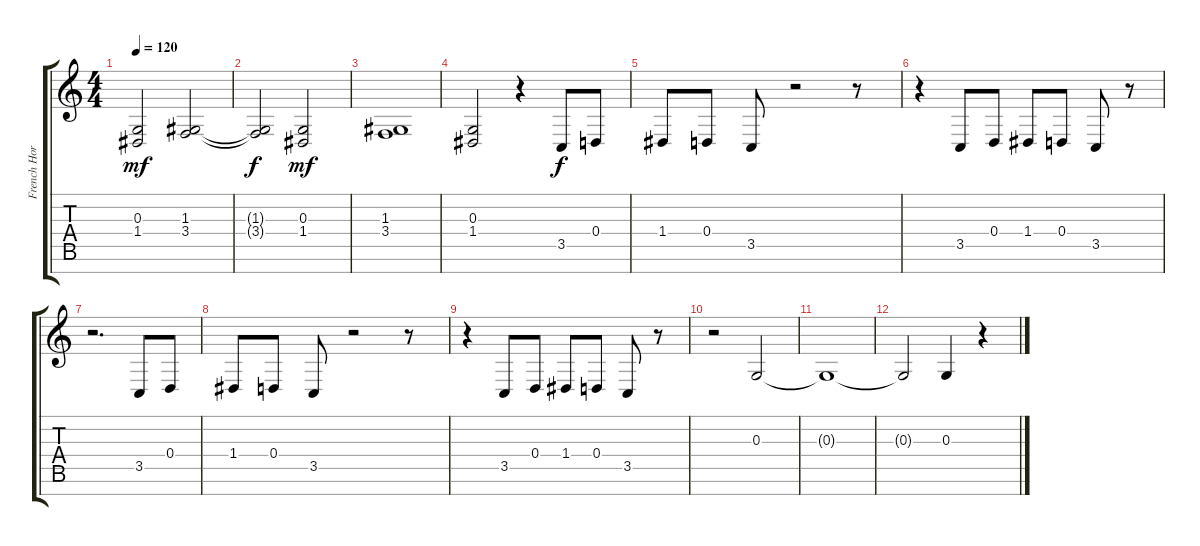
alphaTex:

\track ("French Horns" "French Hor") {instrument frenchhorn}
\staff {score tabs}
\tuning (E4 B3 G3 D3 A2 E2 B1) {hide}
\ts (4 4)
\tempo 120
\clef g2
\ks c
(0.3 1.4).2{dy mf} (1.3 3.4).2 |
(1.3{t} 3.4{t}).2{dy f} (0.3 1.4).2{dy mf} |
(1.3 3.4).1 |
(0.3 1.4).2 r.4 3.5.8{dy f} 0.4.8 |
1.4.8 0.4.8 3.5.8 r.2 r.8 |
r.4 3.5.8 0.4.8 1.4.8 0.4.8 3.5.8 r.8 |
r.2{d} 3.5.8 0.4.8 |
1.4.8 0.4.8 3.5.8 r.2 r.8 |
r.4 3.5.8 0.4.8 1.4.8 0.4.8 3.5.8 r.8 |
r.2 0.3.2 |
0.3{t}.1 |
0.3{t}.2 0.3.4 r.4
